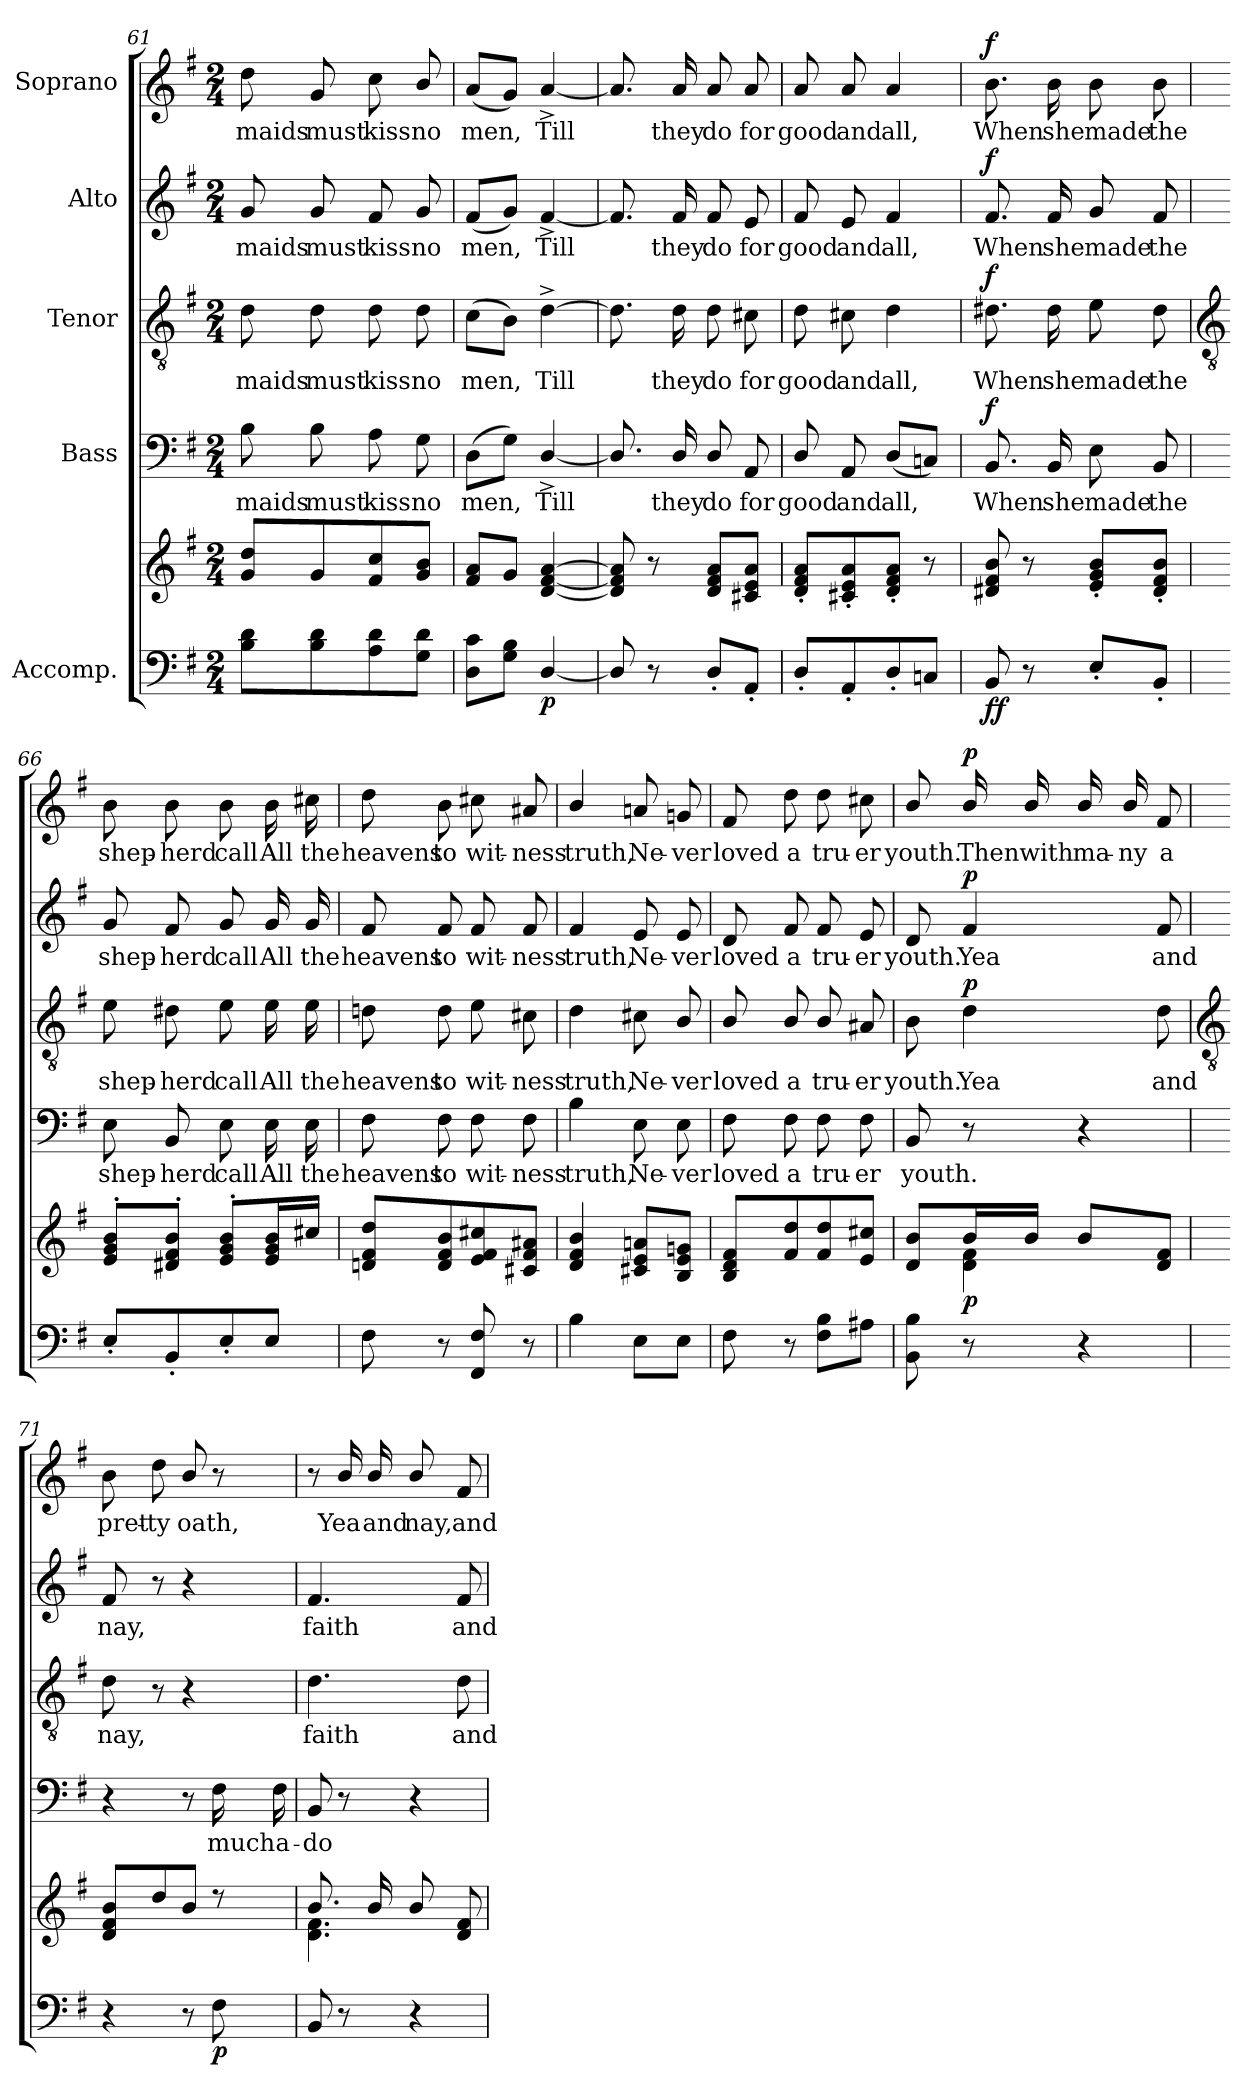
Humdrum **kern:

**kern	**kern	**dynam	**kern	**text	**dynam	**kern	**text	**dynam	**kern	**text	**dynam	**kern	**text	**dynam
*part5	*part5	*part5	*part4	*part4	*part4	*part3	*part3	*part3	*part2	*part2	*part2	*part1	*part1	*part1
*staff6	*staff5	*staff5/6	*staff4	*staff4	*staff4	*staff3	*staff3	*staff3	*staff2	*staff2	*staff2	*staff1	*staff1	*staff1
*I"Accomp.	*	*	*I"Bass	*	*	*I"Tenor	*	*	*I"Alto	*	*	*I"Soprano	*	*
*clefF4	*clefG2	*	*clefF4	*	*	*clefGv2	*	*	*clefG2	*	*	*clefG2	*	*
*k[f#]	*k[f#]	*	*k[f#]	*	*	*k[f#]	*	*	*k[f#]	*	*	*k[f#]	*	*
*G:	*G:	*	*G:	*	*	*G:	*	*	*G:	*	*	*G:	*	*
*M2/4	*M2/4	*	*M2/4	*	*	*M2/4	*	*	*M2/4	*	*	*M2/4	*	*
=61	=61	=61	=61	=61	=61	=61	=61	=61	=61	=61	=61	=61	=61	=61
!	!	!	!	!LO:LY:b	!	!	!LO:LY:b	!	!	!LO:LY:b	!	!	!LO:LY:b	!
8B 8dL	8g 8ddL	.	8B	maids	.	8d	maids	.	8g	maids	.	8dd	maids	.
!	!	!	!	!LO:LY:b	!	!	!LO:LY:b	!	!	!LO:LY:b	!	!	!LO:LY:b	!
8B 8d	8g	.	8B	must	.	8d	must	.	8g	must	.	8g	must	.
!	!	!	!	!LO:LY:b	!	!	!LO:LY:b	!	!	!LO:LY:b	!	!	!LO:LY:b	!
8A 8d	8f# 8cc	.	8A	kiss	.	8d	kiss	.	8f#	kiss	.	8cc	kiss	.
!	!	!	!	!LO:LY:b	!	!	!LO:LY:b	!	!	!LO:LY:b	!	!	!LO:LY:b	!
8G 8dJ	8g/ 8b/J	.	8G	no	.	8d	no	.	8g	no	.	8b/	no	.
=62	=62	=62	=62	=62	=62	=62	=62	=62	=62	=62	=62	=62	=62	=62
!	!	!	!	!LO:LY:b	!	!	!LO:LY:b	!	!	!LO:LY:b	!	!	!LO:LY:b	!
8D 8cL	8f# 8aL	.	(>8DL	men,	.	(>8cL	men,	.	(<8f#L	men,	.	(<8aL	men,	.
8G 8BJ	8gJ	.	8GJ)	.	.	8BJ)	.	.	8gJ)	.	.	8gJ)	.	.
!	!	!LO:DY:b=2	!	!LO:LY:b	!	!	!LO:LY:b	!	!	!LO:LY:b	!	!	!LO:LY:b	!
[4D/	[4d [4f# [4a	p	[4D^/	Till	.	[4d^	Till	.	[4f#^	Till	.	[4a^	Till	.
=63	=63	=63	=63	=63	=63	=63	=63	=63	=63	=63	=63	=63	=63	=63
8D/]	8d] 8f#] 8a]	.	8.D/]	.	.	8.d]	.	.	8.f#]	.	.	8.a]	.	.
8r	8r	.	.	.	.	.	.	.	.	.	.	.	.	.
!	!	!	!	!LO:LY:b	!	!	!LO:LY:b	!	!	!LO:LY:b	!	!	!LO:LY:b	!
.	.	.	16D/	they	.	16d	they	.	16f#	they	.	16a	they	.
!	!	!	!	!LO:LY:b	!	!	!LO:LY:b	!	!	!LO:LY:b	!	!	!LO:LY:b	!
8D'/L	8d 8f# 8aL	.	8D/	do	.	8d	do	.	8f#	do	.	8a	do	.
!	!	!	!	!LO:LY:b	!	!	!LO:LY:b	!	!	!LO:LY:b	!	!	!LO:LY:b	!
8AA'J	8c#X 8e 8aJ	.	8AA	for	.	8c#X	for	.	8e	for	.	8a	for	.
=64	=64	=64	=64	=64	=64	=64	=64	=64	=64	=64	=64	=64	=64	=64
!	!	!	!	!LO:LY:b	!	!	!LO:LY:b	!	!	!LO:LY:b	!	!	!LO:LY:b	!
8D'L	8d' 8f#' 8a'L	.	8D/	good	.	8d	good	.	8f#	good	.	8a	good	.
!	!	!	!	!LO:LY:b	!	!	!LO:LY:b	!	!	!LO:LY:b	!	!	!LO:LY:b	!
8AA'	8c#X' 8e' 8a'	.	8AA	and	.	8c#X	and	.	8e	and	.	8a	and	.
!	!	!	!	!LO:LY:b	!	!	!LO:LY:b	!	!	!LO:LY:b	!	!	!LO:LY:b	!
8D'	8d' 8f#' 8a'J	.	(<8DL	all,	.	4d	all,	.	4f#	all,	.	4a	all,	.
8CnJ	8r	.	8CnJ)	.	.	.	.	.	.	.	.	.	.	.
=65	=65	=65	=65	=65	=65	=65	=65	=65	=65	=65	=65	=65	=65	=65
!	!	!LO:DY:b=2	!	!LO:LY:b	!	!	!LO:LY:b	!	!	!LO:LY:b	!	!	!LO:LY:b	!
!	!	!LO:DY:n=1:b	!	!	!LO:DY:b	!	!	!LO:DY:b	!	!	!LO:DY:b	!	!	!LO:DY:b
8BB	8d#X 8f# 8b	f f	8.BB	When	f	8.d#X	When	f	8.f#	When	f	8.b	When	f
8r	8r	.	.	.	.	.	.	.	.	.	.	.	.	.
!	!	!	!	!LO:LY:b	!	!	!LO:LY:b	!	!	!LO:LY:b	!	!	!LO:LY:b	!
.	.	.	16BB	she	.	16d#	she	.	16f#	she	.	16b	she	.
!	!	!	!	!LO:LY:b	!	!	!LO:LY:b	!	!	!LO:LY:b	!	!	!LO:LY:b	!
8E'L	8e' 8g' 8b'L	.	8E	made	.	8e	made	.	8g	made	.	8b	made	.
!	!	!	!	!LO:LY:b	!	!	!LO:LY:b	!	!	!LO:LY:b	!	!	!LO:LY:b	!
8BB'J	8d#' 8f#' 8b'J	.	8BB	the	.	8d#	the	.	8f#	the	.	8b	the	.
!!LO:LB:g=z
=66	=66	=66	=66	=66	=66	=66	=66	=66	=66	=66	=66	=66	=66	=66
*	*	*	*	*	*	*clefGv2	*	*	*	*	*	*	*	*
*	*^	*	*	*	*	*	*	*	*	*	*	*	*	*
!	!	!LO:N:vis=1	!	!	!LO:LY:b	!	!	!LO:LY:b	!	!	!LO:LY:b	!	!	!LO:LY:b	!
8E'L	8e' 8g' 8b'L	2ryy	.	8E	shep-	.	8e	shep-	.	8g	shep-	.	8b	shep-	.
!	!	!	!	!	!LO:LY:b	!	!	!LO:LY:b	!	!	!LO:LY:b	!	!	!LO:LY:b	!
8BB'	8d#X' 8f#' 8b'J	.	.	8BB	-herd	.	8d#X	-herd	.	8f#	-herd	.	8b	-herd	.
!	!	!	!	!	!LO:LY:b	!	!	!LO:LY:b	!	!	!LO:LY:b	!	!	!LO:LY:b	!
8E'	8e' 8g' 8b'L	.	.	8E	call	.	8e	call	.	8g	call	.	8b	call	.
!	!	!	!	!	!LO:LY:b	!	!	!LO:LY:b	!	!	!LO:LY:b	!	!	!LO:LY:b	!
8EJ	16e 16g 16bL	.	.	16E	All	.	16e	All	.	16g	All	.	16b	All	.
!	!	!	!	!	!LO:LY:b	!	!	!LO:LY:b	!	!	!LO:LY:b	!	!	!LO:LY:b	!
.	16cc#XJJ	.	.	16E	the	.	16e	the	.	16g	the	.	16cc#X	the	.
=67	=67	=67	=67	=67	=67	=67	=67	=67	=67	=67	=67	=67	=67	=67	=67
!	!	!LO:N:vis=1	!	!	!LO:LY:b	!	!	!LO:LY:b	!	!	!LO:LY:b	!	!	!LO:LY:b	!
8F#	8dn 8f# 8ddL	2ryy	.	8F#	heavens	.	8dn	heavens	.	8f#	heavens	.	8dd	heavens	.
!	!	!	!	!	!LO:LY:b	!	!	!LO:LY:b	!	!	!LO:LY:b	!	!	!LO:LY:b	!
8r	8d 8f# 8b	.	.	8F#	to	.	8d	to	.	8f#	to	.	8b	to	.
!	!	!	!	!	!LO:LY:b	!	!	!LO:LY:b	!	!	!LO:LY:b	!	!	!LO:LY:b	!
8FF# 8F#	8e 8f# 8cc#X	.	.	8F#	wit-	.	8e	wit-	.	8f#	wit-	.	8cc#X	wit-	.
!	!	!	!	!	!LO:LY:b	!	!	!LO:LY:b	!	!	!LO:LY:b	!	!	!LO:LY:b	!
8r	8c#X 8f# 8a#XJ	.	.	8F#	-ness	.	8c#X	-ness	.	8f#	-ness	.	8a#X	-ness	.
=68	=68	=68	=68	=68	=68	=68	=68	=68	=68	=68	=68	=68	=68	=68	=68
!	!	!LO:N:vis=1	!	!	!LO:LY:b	!	!	!LO:LY:b	!	!	!LO:LY:b	!	!	!LO:LY:b	!
4B	4d/ 4f#/ 4b/	2ryy	.	4B	truth,	.	4d	truth,	.	4f#	truth,	.	4b/	truth,	.
!	!	!	!	!	!LO:LY:b	!	!	!LO:LY:b	!	!	!LO:LY:b	!	!	!LO:LY:b	!
8E\L	8c#X 8e 8anL	.	.	8E	Ne-	.	8c#X	Ne-	.	8e	Ne-	.	8an	Ne-	.
!	!	!	!	!	!LO:LY:b	!	!	!LO:LY:b	!	!	!LO:LY:b	!	!	!LO:LY:b	!
8E\J	8B 8e 8gnJ	.	.	8E	-ver	.	8B/	-ver	.	8e	-ver	.	8gn	-ver	.
=69	=69	=69	=69	=69	=69	=69	=69	=69	=69	=69	=69	=69	=69	=69	=69
!	!	!LO:N:vis=1	!	!	!LO:LY:b	!	!	!LO:LY:b	!	!	!LO:LY:b	!	!	!LO:LY:b	!
8F#	8B 8d 8f#L	2ryy	.	8F#	loved	.	8B/	loved	.	8d	loved	.	8f#	loved	.
!	!	!	!	!	!LO:LY:b	!	!	!LO:LY:b	!	!	!LO:LY:b	!	!	!LO:LY:b	!
8r	8f# 8dd	.	.	8F#	a	.	8B/	a	.	8f#	a	.	8dd	a	.
!	!	!	!	!	!LO:LY:b	!	!	!LO:LY:b	!	!	!LO:LY:b	!	!	!LO:LY:b	!
8F# 8BL	8f# 8dd	.	.	8F#	tru-	.	8B/	tru-	.	8f#	tru-	.	8dd	tru-	.
!	!	!	!	!	!LO:LY:b	!	!	!LO:LY:b	!	!	!LO:LY:b	!	!	!LO:LY:b	!
8A#XJ	8e 8cc#XJ	.	.	8F#	-er	.	8A#X	-er	.	8e	-er	.	8cc#X	-er	.
=70	=70	=70	=70	=70	=70	=70	=70	=70	=70	=70	=70	=70	=70	=70	=70
!	!	!	!	!	!LO:LY:b	!	!	!LO:LY:b	!	!	!LO:LY:b	!	!	!LO:LY:b	!
8BB 8B	8d/ 8b/L	8ryy	.	8BB	youth.	.	8B	youth.	.	8d	youth.	.	8b/	youth.	.
!	!	!	!LO:DY:b	!	!	!	!	!LO:LY:b	!LO:DY:b	!	!LO:LY:b	!LO:DY:b	!	!LO:LY:b	!LO:DY:b
8r	16b/L	4d\ 4f#\	p	8r	.	.	4d	Yea	p	4f#	Yea	p	16b/	Then	p
!	!	!	!	!	!	!	!	!	!	!	!	!	!	!LO:LY:b	!
.	16b/JJ	.	.	.	.	.	.	.	.	.	.	.	16b/	with	.
!	!	!	!	!	!	!	!	!	!	!	!	!	!	!LO:LY:b	!
4r	8b/L	.	.	4r	.	.	.	.	.	.	.	.	16b/	ma-	.
!	!	!	!	!	!	!	!	!	!	!	!	!	!	!LO:LY:b	!
.	.	.	.	.	.	.	.	.	.	.	.	.	16b/	-ny	.
!	!	!	!	!	!	!	!	!LO:LY:b	!	!	!LO:LY:b	!	!	!LO:LY:b	!
.	8d 8f#J	8ryy	.	.	.	.	8d	and	.	8f#	and	.	8f#	a	.
!!LO:LB:g=z
=71	=71	=71	=71	=71	=71	=71	=71	=71	=71	=71	=71	=71	=71	=71	=71
*	*	*	*	*	*	*	*clefGv2	*	*	*	*	*	*	*	*
!	!	!LO:N:vis=1	!	!	!	!	!	!LO:LY:b	!	!	!LO:LY:b	!	!	!LO:LY:b	!
4r	8d 8f# 8bL	2ryy	.	4r	.	.	8d	nay,	.	8f#	nay,	.	8b	pret-	.
!	!	!	!	!	!	!	!	!	!	!	!	!	!	!LO:LY:b	!
.	8dd	.	.	.	.	.	8r	.	.	8r	.	.	8dd	-ty	.
!	!	!	!	!	!	!	!	!	!	!	!	!	!	!LO:LY:b	!
8r	8b/J	.	.	8r	.	.	4r	.	.	4r	.	.	8b/	oath,	.
!	!	!	!LO:DY:b=2	!	!LO:LY:b	!	!	!	!	!	!	!	!	!	!
8F#	8r	.	p	16F#	much	.	.	.	.	.	.	.	8r	.	.
!	!	!	!	!	!LO:LY:b	!	!	!	!	!	!	!	!	!	!
.	.	.	.	16F#	a-	.	.	.	.	.	.	.	.	.	.
=72	=72	=72	=72	=72	=72	=72	=72	=72	=72	=72	=72	=72	=72	=72	=72
!	!	!	!	!	!LO:LY:b	!	!	!LO:LY:b	!	!	!LO:LY:b	!	!	!	!
8BB	8.b/L	4.d\ 4.f#\	.	8BB	-do	.	4.d	faith	.	4.f#	faith	.	8r	.	.
!	!	!	!	!	!	!	!	!	!	!	!	!	!	!LO:LY:b	!
8r	.	.	.	8r	.	.	.	.	.	.	.	.	16b/	Yea	.
!	!	!	!	!	!	!	!	!	!	!	!	!	!	!LO:LY:b	!
.	16b/L	.	.	.	.	.	.	.	.	.	.	.	16b/	and	.
!	!	!	!	!	!	!	!	!	!	!	!	!	!	!LO:LY:b	!
4r	8b/	.	.	4r	.	.	.	.	.	.	.	.	8b/	nay,	.
!	!	!	!	!	!	!	!	!LO:LY:b	!	!	!LO:LY:b	!	!	!LO:LY:b	!
.	8d 8f#J	8ryy	.	.	.	.	8d	and	.	8f#	and	.	8f#	and	.
*	*v	*v	*	*	*	*	*	*	*	*	*	*	*	*	*
=	=	=	=	=	=	=	=	=	=	=	=	=	=	=
*-	*-	*-	*-	*-	*-	*-	*-	*-	*-	*-	*-	*-	*-	*-
